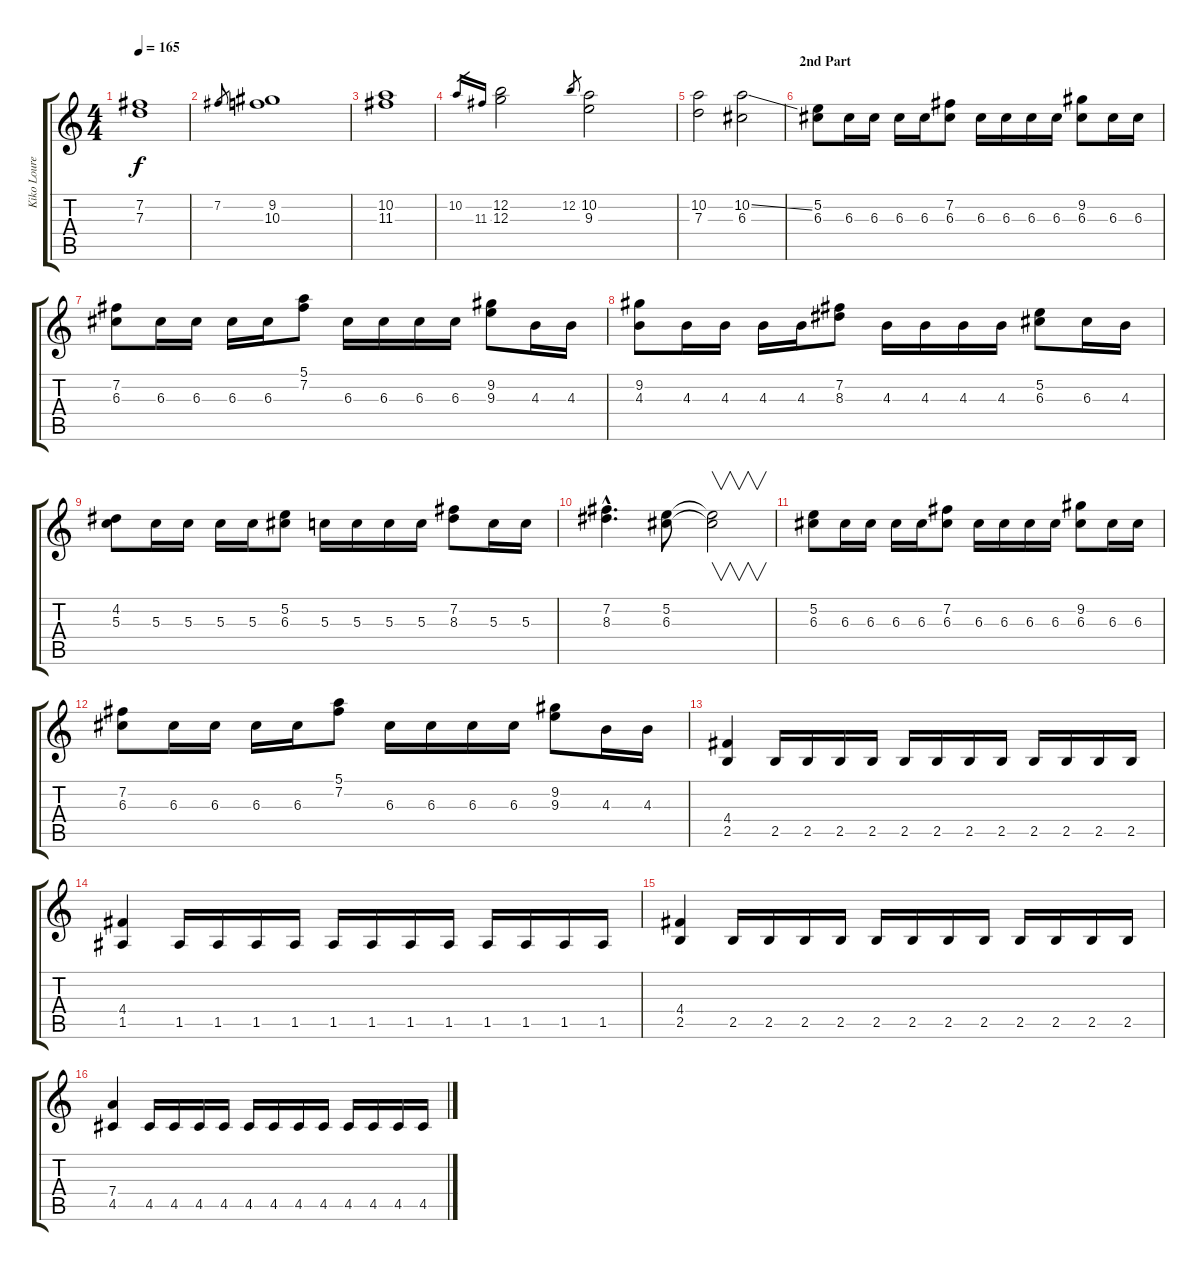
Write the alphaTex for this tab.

\track ("Kiko Loureiro" "Kiko Loure") {instrument distortionguitar}
\staff {score tabs}
\tuning (E4 B3 G3 D3 A2 E2) {hide}
\ts (4 4)
\tempo 165
\clef g2
\ks c
(7.2 7.3).1{dy f} |
7.2.8{gr} (9.2 10.3).1 |
(10.2 11.3).1 |
10.2.16{gr} 11.3.16{gr} (12.2 12.3).2 12.2.8{gr} (10.2 9.3).2 |
(10.2 7.3).2 (10.2{ss} 6.3).2 |
\section ("" "2nd Part")
(5.2 6.3).8 6.3.16 6.3.16 6.3.16 6.3.16 (7.2 6.3).8 6.3.16 6.3.16 6.3.16 6.3.16 (9.2 6.3).8 6.3.16 6.3.16 |
(7.2 6.3).8 6.3.16 6.3.16 6.3.16 6.3.16 (5.1 7.2).8 6.3.16 6.3.16 6.3.16 6.3.16 (9.2 9.3).8 4.3.16 4.3.16 |
(9.2 4.3).8 4.3.16 4.3.16 4.3.16 4.3.16 (7.2 8.3).8 4.3.16 4.3.16 4.3.16 4.3.16 (5.2 6.3).8 6.3.16 4.3.16 |
(4.2 5.3).8 5.3.16 5.3.16 5.3.16 5.3.16 (5.2 6.3).8 5.3.16 5.3.16 5.3.16 5.3.16 (7.2 8.3).8 5.3.16 5.3.16 |
(7.2{hac} 8.3{hac}).4{d} (5.2 6.3).8 (5.2{t} 6.3{t}).2{v} |
(5.2 6.3).8 6.3.16 6.3.16 6.3.16 6.3.16 (7.2 6.3).8 6.3.16 6.3.16 6.3.16 6.3.16 (9.2 6.3).8 6.3.16 6.3.16 |
(7.2 6.3).8 6.3.16 6.3.16 6.3.16 6.3.16 (5.1 7.2).8 6.3.16 6.3.16 6.3.16 6.3.16 (9.2 9.3).8 4.3.16 4.3.16 |
(4.4 2.5).4 2.5.16 2.5.16 2.5.16 2.5.16 2.5.16 2.5.16 2.5.16 2.5.16 2.5.16 2.5.16 2.5.16 2.5.16 |
(4.4 1.5).4 1.5.16 1.5.16 1.5.16 1.5.16 1.5.16 1.5.16 1.5.16 1.5.16 1.5.16 1.5.16 1.5.16 1.5.16 |
(4.4 2.5).4 2.5.16 2.5.16 2.5.16 2.5.16 2.5.16 2.5.16 2.5.16 2.5.16 2.5.16 2.5.16 2.5.16 2.5.16 |
(7.4 4.5).4 4.5.16 4.5.16 4.5.16 4.5.16 4.5.16 4.5.16 4.5.16 4.5.16 4.5.16 4.5.16 4.5.16 4.5.16
